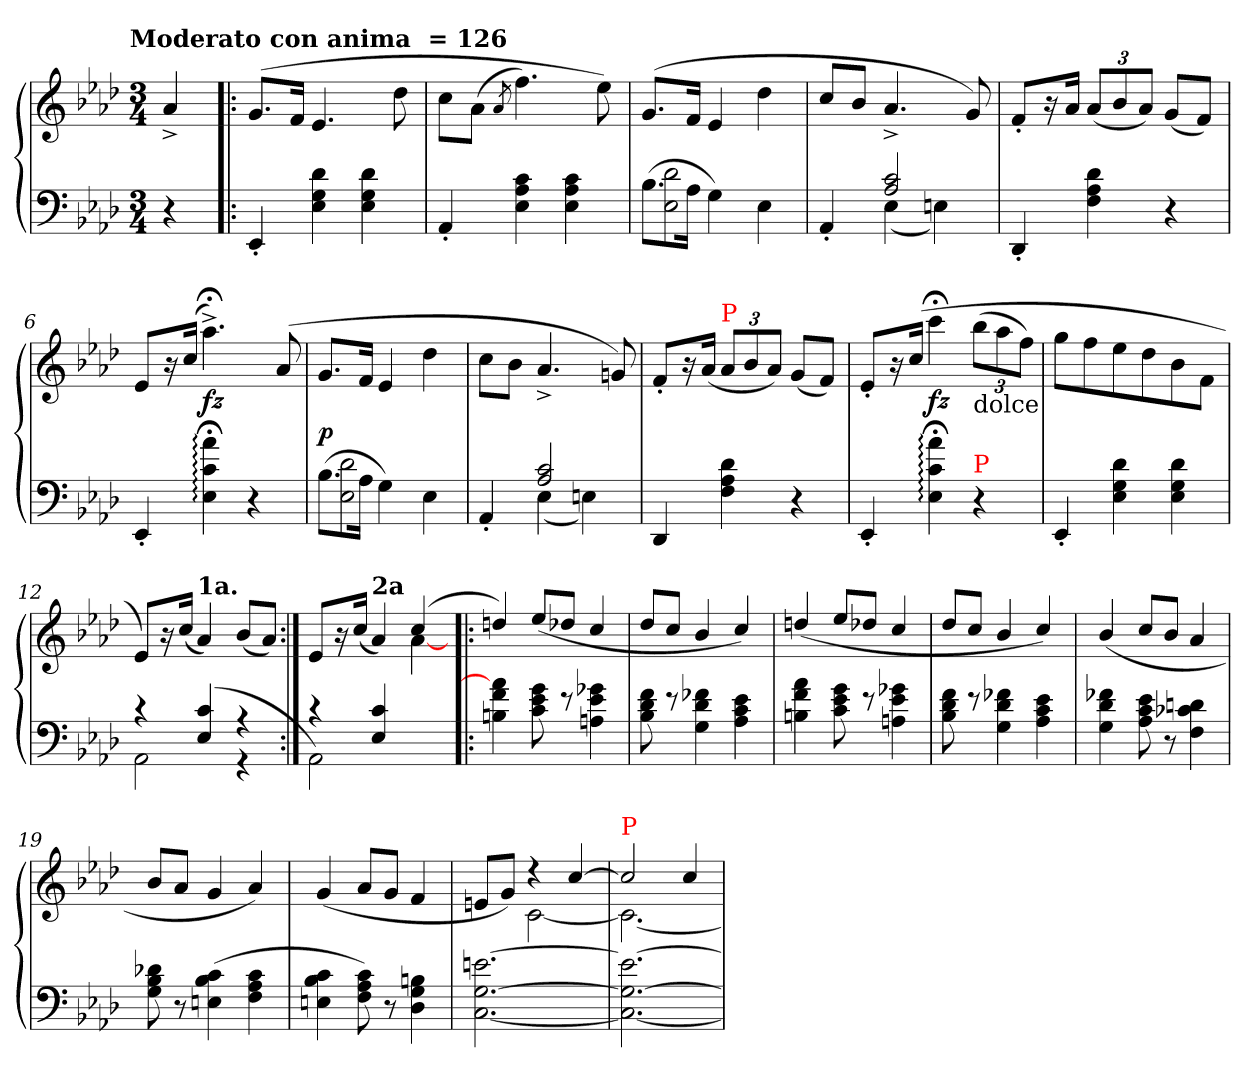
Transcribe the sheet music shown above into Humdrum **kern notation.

**kern	**kern	**dynam
*part1	*part1	*part1
*staff2	*staff1	*staff1/2
*clefF4	*clefG2	*
*k[b-e-a-d-]	*k[b-e-a-d-]	*
*A-:	*A-:	*
!!LO:TX:omd:t=Moderato con anima &nbsp;=&nbsp;126
*M3/4	*M3/4	*
*MM126	*MM126	*
=	=	=
4r	4a-^<	.
=1!|:	=1!|:	=1!|:
4EE-'<	(>8.gL	.
.	16fJk	.
4d- 4G 4E-	4.e-	.
4d- 4G 4E-	.	.
.	8dd-	.
=2	=2	=2
4AA-'<	8ccL	.
.	(8a-J	.
.	8qa-/	.
4c 4A- 4E-	4.ff)	.
4c 4A- 4E-	.	.
.	8ee-)	.
=3	=3	=3
*^	*	*
(>8.B-\L	2d- 2E-	(>8.gL	.
16A-Jk	.	16fJk	.
4G\)	.	4e-	.
4ryy	4E-	4dd-	.
=4	=4	=4	=4
4AA-'<	4ryy	8cc/L	.
.	.	8b-J	.
2c 2A-	(>4E-	4.a-^<	.
.	4En)	.	.
.	.	8g)	.
*v	*v	*	*
=5	=5	=5
4DD-'<	8f'L	.
.	16r	.
.	16a-Jk	.
*	*Xbrackettup	*
4d- 4A- 4F	(<12a-L	.
.	12b-	.
.	12a-J)	.
4r	(<8gL	.
.	8fJ)	.
=6	=6	=6
4EE-'<	8e-/L	.
.	16r	.
.	(>16ccJk	.
4a-;<: 4c;<: 4E-;<:	4.aa-;<^<)	fz
4r	.	.
.	(>8a-	.
=7	=7	=7
*^	*	*
(>8.B-\L	2d- 2E-	8.gL	p
16A-Jk	.	16fJk	.
4G\)	.	4e-	.
4ryy	4E-	4dd-	.
=8	=8	=8	=8
4AA-'<	4ryy	8ccL	.
.	.	8b-J	.
2c 2A-	(>4E-	4.a-^<	.
.	4En)	.	.
.	.	8gn)	.
*v	*v	*	*
=9	=9	=9
4DD-	8f'<L	.
.	16r	.
.	(<16a-Jk	.
!	!LO:TX:a:color=red:t=P	!
4d- 4A- 4F	12a-L	.
.	12b-	.
.	12a-J)	.
4r	(<8gL	.
.	8fJ)	.
=10	=10	=10
4EE-'<	8e-'<L	.
.	16r	.
.	(>16ccJk	.
4a-;<: 4c;<: 4E-;<:	4ccc;<	fz
!	!LO:TX:b:t=dolce	!
!LO:TX:a:color=red:t=P	!	!
4r	(>12bb-L	.
.	12aa-	.
.	12ffJ)	.
=11	=11	=11
4EE-'<	8ggL	.
.	8ff	.
4d- 4G 4E-	8ee-	.
.	8dd-	.
4d- 4G 4E-	8b-	.
.	8fJ	.
=12	=12	=12
*^	*	*
4rc	2AA-)	8e-L)	.
.	.	16r	.
.	.	(<16ccJk	.
!	!	!LO:TX:a:B:t=1a.	!
(<4c 4E-	.	4a-)	.
4r	4r	(<8b-L	.
.	.	8a-J)	.
=13:|!	=13:|!	=13:|!	=13:|!
*	*	*^	*
4rc	2AA-)	8e-L	2ryy	.
.	.	16r	.	.
.	.	(<16ccJk	.	.
!	!	!LO:TX:a:B:t=2a	!	!
(<4c 4E-	.	4a-)	.	.
4ryy	4ryy	(>4cc	[4a-	.
=14!|:	=14!|:	=14!|:	=14!|:	=14!|:
!LO:TX:a:t=legato	!	!	!	!
*v	*v	*	*	*
*	*v	*v	*
4a-]\ 4f\ 4Bn\	4ddn/)	.
8g\ 8e-\ 8c\	(>8ee-/L	.
8re	8dd-XJ	.
4g-X\ 4e-\ 4An\	4cc/	.
=15	=15	=15
8f\ 8d-\ 8B-\	8dd-/L	.
8re	8ccJ	.
4f-X\ 4d-\ 4G\	4b-/	.
4e-\ 4c\ 4A-\	4cc/)	.
=16	=16	=16
4a-\ 4f\ 4Bn\	(>4ddn/	.
8g\ 8e-\ 8c\	8ee-/L	.
8re	8dd-XJ	.
4g-X\ 4e-\ 4An\	4cc/	.
=17	=17	=17
8f\ 8d-\ 8B-\	8dd-/L	.
8re	8ccJ	.
4f-X\ 4d-\ 4G\	4b-/	.
4e-\ 4c\ 4A-\	4cc/)	.
=18	=18	=18
4f-X\ 4d-\ 4G\	(>4b-/	.
8e-\ 8c\ 8A-\	8cc/L	.
8r	8b-J	.
4dn\ 4c-X\ 4F\	4a-/	.
=19	=19	=19
8d-X 8B- 8G	8b-L	.
8r	8a-J	.
(>4c 4B- 4En	4g	.
4c 4A- 4F	4a-)	.
=20	=20	=20
4c 4B- 4En	(>4g	.
8c 8A- 8F)	8a-L	.
8r	8gJ	.
4Bn 4G 4D-	4f	.
=21	=21	=21
*	*^	*
[2.en [2.G [2.C	8enL	4ryy	.
.	8gJ)	.	.
.	4r	[2c	.
.	[4cc	.	.
=22	=22	=22	=22
!	!LO:TX:a:color=red:t=P	!	!
2.e_ 2.G_ 2.C_	2cc]	2.c_	.
.	4cc	.	.
*	*v	*v	*
=	=	=
*-	*-	*-
